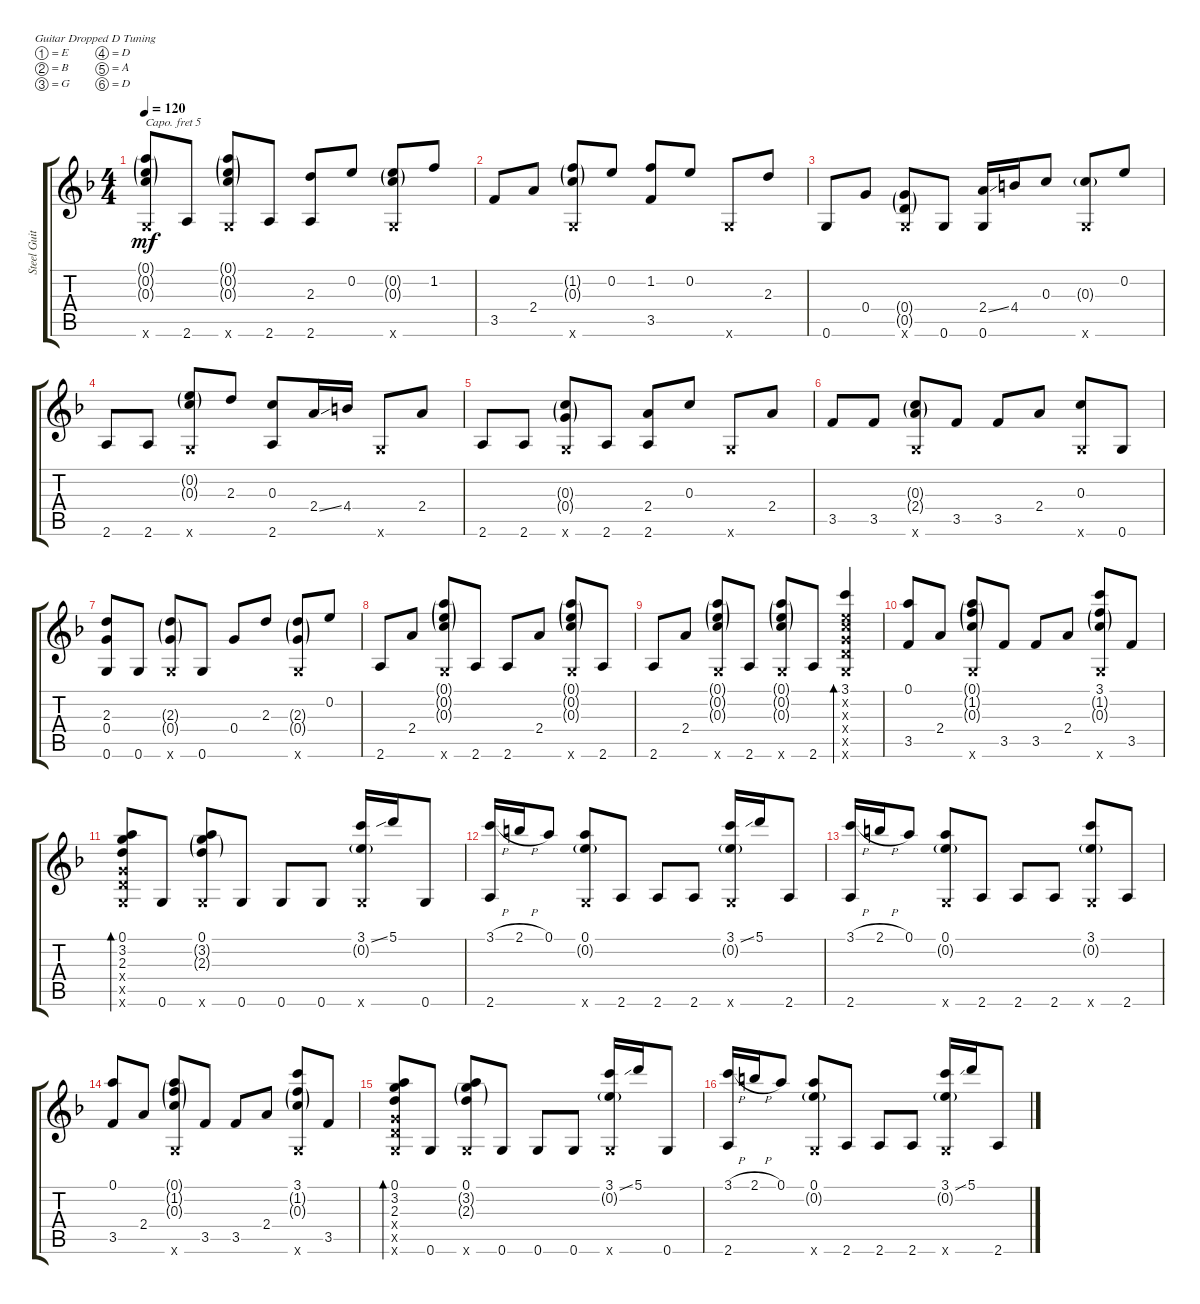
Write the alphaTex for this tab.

\defaultSystemsLayout 4
\bracketExtendMode groupsimilarinstruments
\otherSystemsTrackNameOrientation horizontal
\track ("Steel Guitar" "Steel Guit") {instrument acousticguitarsteel}
\staff {score tabs}
\capo 5
\tuning (E4 B3 G3 D3 A2 D2)
\ts (4 4)
\tempo 120
\clef g2
\ks f
(0.6{x acc forcenatural} 0.1{g acc forcenatural} 0.2{g acc forcenatural} 0.3{g acc forcenatural}).8{dy mf beam Up} 2.6{acc forcenatural}.8{beam Up} (0.6{x acc forcenatural} 0.1{g acc forcenatural} 0.2{g acc forcenatural} 0.3{g acc forcenatural}).8{beam Up} 2.6{acc forcenatural}.8{beam Up} (2.3{acc forcenatural} 2.6{acc forcenatural}).8{beam Up} 0.2{acc forcenatural}.8{beam Up} (0.6{x acc forcenatural} 0.3{g acc forcenatural} 0.2{g acc forcenatural}).8{beam Up} 1.2{acc forcenatural}.8{beam Up} |
3.5{acc forcenatural}.8{beam Up} 2.4{acc forcenatural}.8{beam Up} (0.6{x acc forcenatural} 1.2{g acc forcenatural} 0.3{g acc forcenatural}).8{beam Up} 0.2{acc forcenatural}.8{beam Up} (1.2{acc forcenatural} 3.5{acc forcenatural}).8{beam Up} 0.2{acc forcenatural}.8{beam Up} 0.6{x acc forcenatural}.8{beam Up} 2.3{acc forcenatural}.8{beam Up} |
0.6{acc forcenatural}.8{beam Up} 0.4{acc forcenatural}.8{beam Up} (0.6{x acc forcenatural} 0.4{g acc forcenatural} 0.5{g acc forcenatural}).8{beam Up} 0.6{acc forcenatural}.8{beam Up} (0.6{acc forcenatural} 2.4{ss acc forcenatural}).16{beam Up} 4.4{acc #}.16{beam Up} 0.3{acc forcenatural}.8{beam Up} (0.6{x acc forcenatural} 0.3{g acc forcenatural}).8{beam Up} 0.2{acc forcenatural}.8{beam Up} |
2.6{acc forcenatural}.8{beam Up} 2.6{acc forcenatural}.8{beam Up} (0.6{x acc forcenatural} 0.2{g acc forcenatural} 0.3{g acc forcenatural}).8{beam Up} 2.3{acc forcenatural}.8{beam Up} (0.3{acc forcenatural} 2.6{acc forcenatural}).8{beam Up} 2.4{ss acc forcenatural}.16{beam Up} 4.4{acc #}.16{beam Up} 0.6{x acc forcenatural}.8{beam Up} 2.4{acc forcenatural}.8{beam Up} |
2.6{acc forcenatural}.8{beam Up} 2.6{acc forcenatural}.8{beam Up} (0.6{x acc forcenatural} 0.4{g acc forcenatural} 0.3{g acc forcenatural}).8{beam Up} 2.6{acc forcenatural}.8{beam Up} (2.6{acc forcenatural} 2.4{acc forcenatural}).8{beam Up} 0.3{acc forcenatural}.8{beam Up} 0.6{x acc forcenatural}.8{beam Up} 2.4{acc forcenatural}.8{beam Up} |
3.5{acc forcenatural}.8{beam Up} 3.5{acc forcenatural}.8{beam Up} (0.6{x acc forcenatural} 0.3{g acc forcenatural} 2.4{g acc forcenatural}).8{beam Up} 3.5{acc forcenatural}.8{beam Up} 3.5{acc forcenatural}.8{beam Up} 2.4{acc forcenatural}.8{beam Up} (0.3{acc forcenatural} 0.6{x acc forcenatural}).8{beam Up} 0.6{acc forcenatural}.8{beam Up} |
(0.6{acc forcenatural} 2.3{acc forcenatural} 0.4{acc forcenatural}).8{beam Up} 0.6{acc forcenatural}.8{beam Up} (0.6{x acc forcenatural} 0.4{g acc forcenatural} 2.3{g acc forcenatural}).8{beam Up} 0.6{acc forcenatural}.8{beam Up} 0.4{acc forcenatural}.8{beam Up} 2.3{acc forcenatural}.8{beam Up} (0.6{x acc forcenatural} 2.3{g acc forcenatural} 0.4{g acc forcenatural}).8{beam Up} 0.2{acc forcenatural}.8{beam Up} |
2.6{acc forcenatural}.8{beam Up} 2.4{acc forcenatural}.8{beam Up} (0.6{x acc forcenatural} 0.1{g acc forcenatural} 0.2{g acc forcenatural} 0.3{g acc forcenatural}).8{beam Up} 2.6{acc forcenatural}.8{beam Up} 2.6{acc forcenatural}.8{beam Up} 2.4{acc forcenatural}.8{beam Up} (0.6{x acc forcenatural} 0.1{g acc forcenatural} 0.2{g acc forcenatural} 0.3{g acc forcenatural}).8{beam Up} 2.6{acc forcenatural}.8{beam Up} |
2.6{acc forcenatural}.8{beam Up} 2.4{acc forcenatural}.8{beam Up} (0.6{x acc forcenatural} 0.1{g acc forcenatural} 0.2{g acc forcenatural} 0.3{g acc forcenatural}).8{beam Up} 2.6{acc forcenatural}.8{beam Up} (0.6{x acc forcenatural} 0.1{g acc forcenatural} 0.2{g acc forcenatural} 0.3{g acc forcenatural}).8{beam Up} 2.6{acc forcenatural}.8{beam Up} (3.1{acc forcenatural} 0.2{x acc forcenatural} 0.3{x acc forcenatural} 0.4{x acc forcenatural} 0.5{x acc forcenatural} 0.6{x acc forcenatural}).4{bd 55 beam Up} |
(0.1{acc forcenatural} 3.5{acc forcenatural}).8{beam Up} 2.4{acc forcenatural}.8{beam Up} (0.1{g acc forcenatural} 1.2{g acc forcenatural} 0.3{g acc forcenatural} 0.6{x acc forcenatural}).8{beam Up} 3.5{acc forcenatural}.8{beam Up} 3.5{acc forcenatural}.8{beam Up} 2.4{acc forcenatural}.8{beam Up} (1.2{g acc forcenatural} 0.3{g acc forcenatural} 0.6{x acc forcenatural} 3.1{acc forcenatural}).8{beam Up} 3.5{acc forcenatural}.8{beam Up} |
(0.1{acc forcenatural} 3.2{acc forcenatural} 2.3{acc forcenatural} 0.4{x acc forcenatural} 0.5{x acc forcenatural} 0.6{x acc forcenatural}).8{bd 55 beam Up} 0.6{acc forcenatural}.8{beam Up} (0.6{x acc forcenatural} 0.1{acc forcenatural} 3.2{g acc forcenatural} 2.3{g acc forcenatural}).8{beam Up} 0.6{acc forcenatural}.8{beam Up} 0.6{acc forcenatural}.8{beam Up} 0.6{acc forcenatural}.8{beam Up} (0.6{x acc forcenatural} 3.1{ss acc forcenatural} 0.2{g acc forcenatural}).16{beam Up} 5.1{acc forcenatural}.16{beam Up} 0.6{acc forcenatural}.8{beam Up} |
(3.1{h acc forcenatural} 2.6{acc forcenatural}).16{beam Up} 2.1{h acc #}.16{beam Up} 0.1{acc forcenatural}.8{beam Up} (0.1{acc forcenatural} 0.2{g acc forcenatural} 0.6{x acc forcenatural}).8{beam Up} 2.6{acc forcenatural}.8{beam Up} 2.6{acc forcenatural}.8{beam Up} 2.6{acc forcenatural}.8{beam Up} (0.6{x acc forcenatural} 3.1{ss acc forcenatural} 0.2{g acc forcenatural}).16{beam Up} 5.1{acc forcenatural}.16{beam Up} 2.6{acc forcenatural}.8{beam Up} |
(3.1{h acc forcenatural} 2.6{acc forcenatural}).16{beam Up} 2.1{h acc #}.16{beam Up} 0.1{acc forcenatural}.8{beam Up} (0.1{acc forcenatural} 0.2{g acc forcenatural} 0.6{x acc forcenatural}).8{beam Up} 2.6{acc forcenatural}.8{beam Up} 2.6{acc forcenatural}.8{beam Up} 2.6{acc forcenatural}.8{beam Up} (3.1{acc forcenatural} 0.2{g acc forcenatural} 0.6{x acc forcenatural}).8{beam Up} 2.6{acc forcenatural}.8{beam Up} |
(0.1{acc forcenatural} 3.5{acc forcenatural}).8{beam Up} 2.4{acc forcenatural}.8{beam Up} (0.1{g acc forcenatural} 1.2{g acc forcenatural} 0.3{g acc forcenatural} 0.6{x acc forcenatural}).8{beam Up} 3.5{acc forcenatural}.8{beam Up} 3.5{acc forcenatural}.8{beam Up} 2.4{acc forcenatural}.8{beam Up} (1.2{g acc forcenatural} 0.3{g acc forcenatural} 0.6{x acc forcenatural} 3.1{acc forcenatural}).8{beam Up} 3.5{acc forcenatural}.8{beam Up} |
(0.1{acc forcenatural} 3.2{acc forcenatural} 2.3{acc forcenatural} 0.4{x acc forcenatural} 0.5{x acc forcenatural} 0.6{x acc forcenatural}).8{bd 55 beam Up} 0.6{acc forcenatural}.8{beam Up} (0.6{x acc forcenatural} 0.1{acc forcenatural} 3.2{g acc forcenatural} 2.3{g acc forcenatural}).8{beam Up} 0.6{acc forcenatural}.8{beam Up} 0.6{acc forcenatural}.8{beam Up} 0.6{acc forcenatural}.8{beam Up} (0.6{x acc forcenatural} 3.1{ss acc forcenatural} 0.2{g acc forcenatural}).16{beam Up} 5.1{acc forcenatural}.16{beam Up} 0.6{acc forcenatural}.8{beam Up} |
(3.1{h acc forcenatural} 2.6{acc forcenatural}).16{beam Up} 2.1{h acc #}.16{beam Up} 0.1{acc forcenatural}.8{beam Up} (0.1{acc forcenatural} 0.2{g acc forcenatural} 0.6{x acc forcenatural}).8{beam Up} 2.6{acc forcenatural}.8{beam Up} 2.6{acc forcenatural}.8{beam Up} 2.6{acc forcenatural}.8{beam Up} (0.6{x acc forcenatural} 3.1{ss acc forcenatural} 0.2{g acc forcenatural}).16{beam Up} 5.1{acc forcenatural}.16{beam Up} 2.6{acc forcenatural}.8{beam Up}
